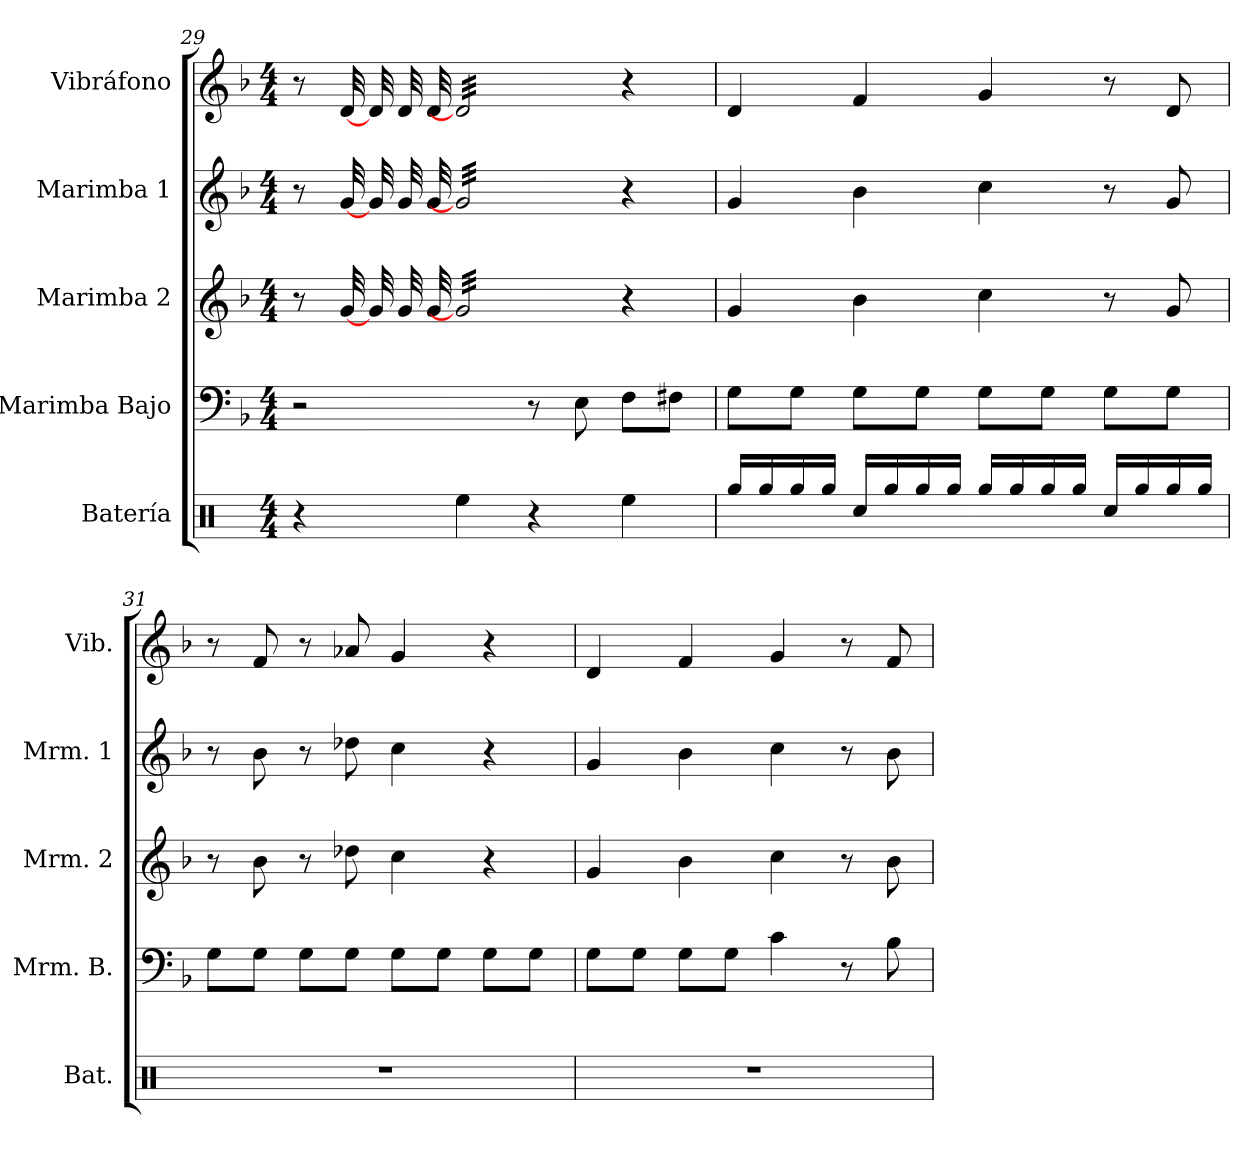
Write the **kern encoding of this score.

**kern	**kern	**kern	**kern	**kern
*part5	*part4	*part3	*part2	*part1
*staff5	*staff4	*staff3	*staff2	*staff1
*I"Batería	*I"Marimba Bajo	*I"Marimba 2	*I"Marimba 1	*I"Vibráfono
*I'Bat.	*I'Mrm. B.	*I'Mrm. 2	*I'Mrm. 1	*I'Vib.
!!LO:LB:g=z
*clefX	*clefF4	*clefG2	*clefG2	*clefG2
*k[]	*k[b-]	*k[b-]	*k[b-]	*k[b-]
*M4/4	*M4/4	*M4/4	*M4/4	*M4/4
=29	=29	=29	=29	=29
4r	2r	8r	8r	8r
*	*	*tremolo	*	*
*	*	*	*tremolo	*
*	*	*	*	*tremolo
.	.	[32g/	[32g/	[32d/
.	.	32g/	32g/	32d/
.	.	32g/	32g/	32d/
.	.	32g/	32g/	32d/
4Ree\	.	32g/]LLL	32g/]LLL	32d/]LLL
.	.	32g/	32g/	32d/
.	.	32g/	32g/	32d/
.	.	32g/	32g/	32d/
.	.	32g/	32g/	32d/
.	.	32g/	32g/	32d/
.	.	32g/	32g/	32d/
.	.	32g/	32g/	32d/
4r	8r	32g/	32g/	32d/
.	.	32g/	32g/	32d/
.	.	32g/	32g/	32d/
.	.	32g/	32g/	32d/
.	8E\	32g/	32g/	32d/
.	.	32g/	32g/	32d/
.	.	32g/	32g/	32d/
.	.	32g/JJJ	32g/JJJ	32d/JJJ
*	*	*	*	*Xtremolo
*	*	*	*Xtremolo	*
*	*	*Xtremolo	*	*
4Ree\	8F\L	4r	4r	4r
.	8F#X\J	.	.	.
=30	=30	=30	=30	=30
16Rgg/LL	8G\L	4g/	4g/	4d/
16Rgg/	.	.	.	.
16Rgg/	8G\J	.	.	.
16Rgg/JJ	.	.	.	.
16Rcc/LL	8G\L	4b-\	4b-\	4f/
16Rgg/	.	.	.	.
16Rgg/	8G\J	.	.	.
16Rgg/JJ	.	.	.	.
16Rgg/LL	8G\L	4cc\	4cc\	4g/
16Rgg/	.	.	.	.
16Rgg/	8G\J	.	.	.
16Rgg/JJ	.	.	.	.
16Rcc/LL	8G\L	8r	8r	8r
16Rgg/	.	.	.	.
16Rgg/	8G\J	8g/	8g/	8d/
16Rgg/JJ	.	.	.	.
=31	=31	=31	=31	=31
1r	8G\L	8r	8r	8r
.	8G\J	8b-\	8b-\	8f/
.	8G\L	8r	8r	8r
.	8G\J	8dd-X\	8dd-X\	8a-X/
.	8G\L	4cc\	4cc\	4g/
.	8G\J	.	.	.
.	8G\L	4r	4r	4r
.	8G\J	.	.	.
=32	=32	=32	=32	=32
1r	8G\L	4g/	4g/	4d/
.	8G\J	.	.	.
.	8G\L	4b-\	4b-\	4f/
.	8G\J	.	.	.
.	4c\	4cc\	4cc\	4g/
.	8r	8r	8r	8r
.	8B-\	8b-\	8b-\	8f/
=	=	=	=	=
*-	*-	*-	*-	*-
